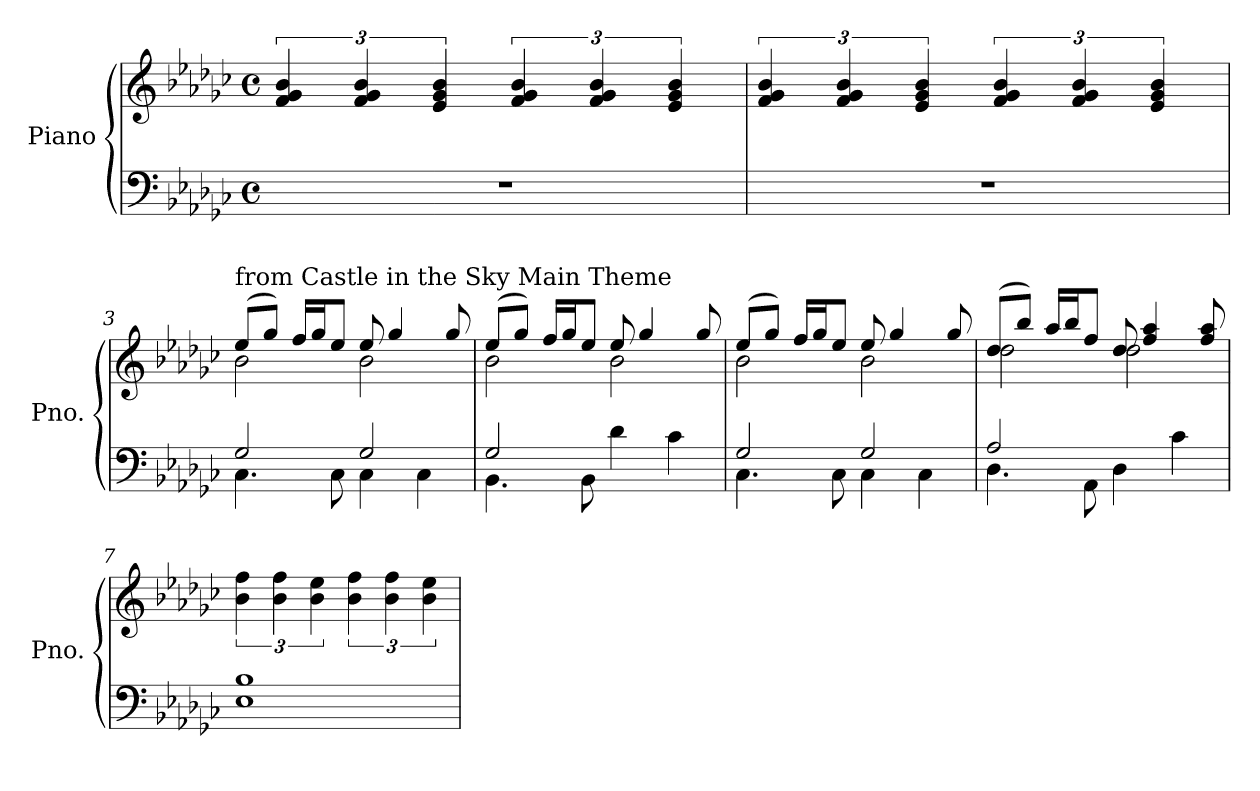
**kern	**kern
*part1	*part1
*staff2	*staff1
*I"Piano	*
*I'Pno.	*
*clefF4	*clefG2
*k[b-e-a-d-g-c-]	*k[b-e-a-d-g-c-]
*M4/4	*M4/4
*met(c)	*met(c)
*MM115	*MM115
=1	=1
1r	6f/ 6g-/ 6b-/
.	6f/ 6g-/ 6b-/
.	6e-/ 6g-/ 6b-/
.	6f/ 6g-/ 6b-/
.	6f/ 6g-/ 6b-/
.	6e-/ 6g-/ 6b-/
=2	=2
1r	6f/ 6g-/ 6b-/
.	6f/ 6g-/ 6b-/
.	6e-/ 6g-/ 6b-/
.	6f/ 6g-/ 6b-/
.	6f/ 6g-/ 6b-/
.	6e-/ 6g-/ 6b-/
=3	=3
*^	*^
!	!	!LO:TX:a:t=from Castle in the Sky  Main Theme	!
2G-/	4.C-\	(8ee-/L	2b-\
.	.	8gg-/J)	.
.	.	16ff/LL	.
.	.	16gg-/J	.
.	8C-\	8ee-/J	.
2G-/	4C-\	8ee-/	2b-\
.	.	4gg-/	.
.	4C-\	.	.
.	.	8gg-/	.
=4	=4	=4	=4
2G-/	4.BB-\	(8ee-/L	2b-\
.	.	8gg-/J)	.
.	.	16ff/LL	.
.	.	16gg-/J	.
.	8BB-\	8ee-/J	.
4d-\	2ryy	8ee-/	2b-\
.	.	4gg-/	.
4c-\	.	.	.
.	.	8gg-/	.
!!LO:LB:g=z	!!
=5	=5	=5	=5
2G-/	4.C-\	(8ee-/L	2b-\
.	.	8gg-/J)	.
.	.	16ff/LL	.
.	.	16gg-/J	.
.	8C-\	8ee-/J	.
2G-/	4C-\	8ee-/	2b-\
.	.	4gg-/	.
.	4C-\	.	.
.	.	8gg-/	.
=6	=6	=6	=6
2A-/	4.D-\	(8dd-/L	2dd-\
.	.	8bb-/J)	.
.	.	16aa-/LL	.
.	.	16bb-/J	.
.	8AA-\	8ff/J	.
4D-\	2ryy	8dd-/	2dd-\
.	.	4ff/ 4aa-/	.
4c-\	.	.	.
.	.	8ff/ 8aa-/	.
*v	*v	*	*
*	*v	*v
=7	=7
1E- 1B-	6b-\ 6ff\
.	6b-\ 6ff\
.	6b-\ 6ee-\
.	6b-\ 6ff\
.	6b-\ 6ff\
.	6b-\ 6ee-\
=	=
*-	*-
